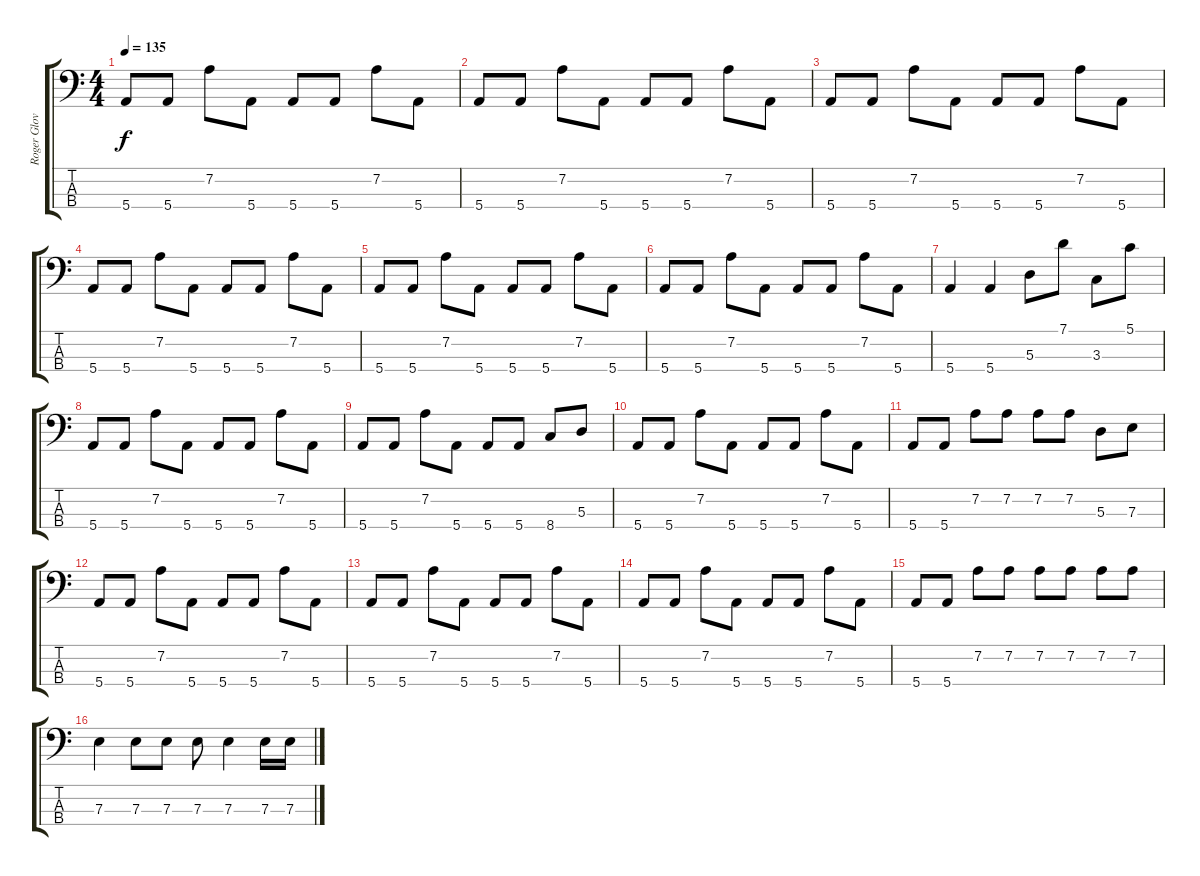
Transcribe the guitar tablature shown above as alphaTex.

\track ("Roger Glover" "Roger Glov") {instrument electricbassfinger}
\staff {score tabs}
\tuning (G2 D2 A1 E1) {hide}
\ts (4 4)
\tempo 135
\clef f4
\ks c
5.4.8{dy f} 5.4.8 7.2.8 5.4.8 5.4.8 5.4.8 7.2.8 5.4.8 |
5.4.8 5.4.8 7.2.8 5.4.8 5.4.8 5.4.8 7.2.8 5.4.8 |
5.4.8 5.4.8 7.2.8 5.4.8 5.4.8 5.4.8 7.2.8 5.4.8 |
5.4.8 5.4.8 7.2.8 5.4.8 5.4.8 5.4.8 7.2.8 5.4.8 |
5.4.8 5.4.8 7.2.8 5.4.8 5.4.8 5.4.8 7.2.8 5.4.8 |
5.4.8 5.4.8 7.2.8 5.4.8 5.4.8 5.4.8 7.2.8 5.4.8 |
5.4.4 5.4.4 5.3.8 7.1.8 3.3.8 5.1.8 |
5.4.8 5.4.8 7.2.8 5.4.8 5.4.8 5.4.8 7.2.8 5.4.8 |
5.4.8 5.4.8 7.2.8 5.4.8 5.4.8 5.4.8 8.4.8 5.3.8 |
5.4.8 5.4.8 7.2.8 5.4.8 5.4.8 5.4.8 7.2.8 5.4.8 |
5.4.8 5.4.8 7.2.8 7.2.8 7.2.8 7.2.8 5.3.8 7.3.8 |
5.4.8 5.4.8 7.2.8 5.4.8 5.4.8 5.4.8 7.2.8 5.4.8 |
5.4.8 5.4.8 7.2.8 5.4.8 5.4.8 5.4.8 7.2.8 5.4.8 |
5.4.8 5.4.8 7.2.8 5.4.8 5.4.8 5.4.8 7.2.8 5.4.8 |
5.4.8 5.4.8 7.2.8 7.2.8 7.2.8 7.2.8 7.2.8 7.2.8 |
7.3.4 7.3.8 7.3.8 7.3.8 7.3.4 7.3.16 7.3.16
